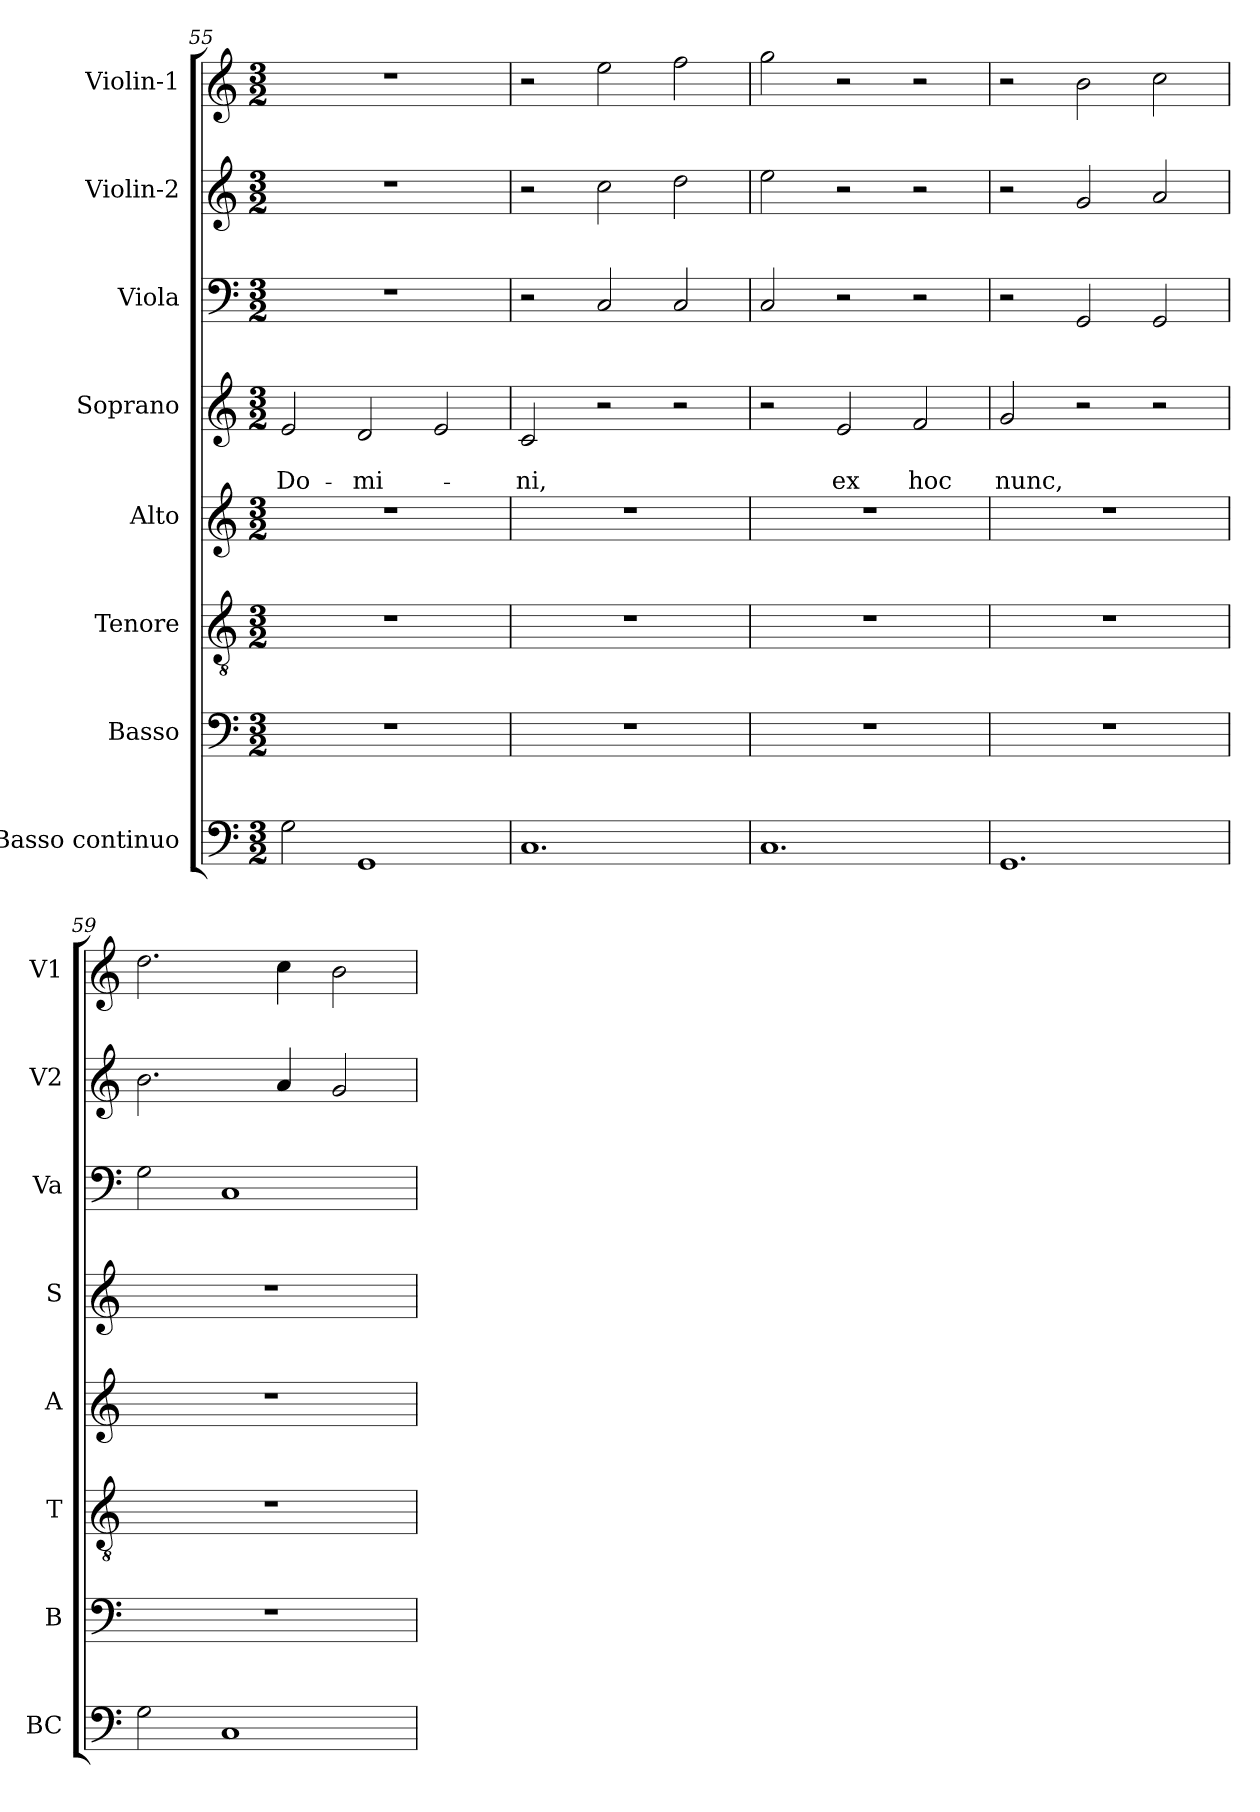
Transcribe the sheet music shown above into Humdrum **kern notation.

**kern	**kern	**kern	**kern	**kern	**text	**text	**kern	**kern	**kern
*part8	*part7	*part6	*part5	*part4	*part4	*part4	*part3	*part2	*part1
*staff8	*staff7	*staff6	*staff5	*staff4	*staff4	*staff4	*staff3	*staff2	*staff1
*I"Basso continuo	*I"Basso	*I"Tenore	*I"Alto	*I"Soprano	*	*	*I"Viola	*I"Violin-2	*I"Violin-1
*I'BC	*I'B	*I'T	*I'A	*I'S	*	*	*I'Va	*I'V2	*I'V1
*clefF4	*clefF4	*clefGv2	*clefG2	*clefG2	*	*	*clefF4	*clefG2	*clefG2
*k[]	*k[]	*k[]	*k[]	*k[]	*	*	*k[]	*k[]	*k[]
*C:	*C:	*C:	*C:	*C:	*	*	*C:	*C:	*C:
*M3/2	*M3/2	*M3/2	*M3/2	*M3/2	*	*	*M3/2	*M3/2	*M3/2
=55	=55	=55	=55	=55	=55	=55	=55	=55	=55
!	!	!	!	!	!	!LO:LY:b	!	!	!
2G\	1.r	1.r	1.r	2e/	.	Do-	1.r	1.r	1.r
!	!	!	!	!	!	!LO:LY:b	!	!	!
1GG	.	.	.	2d/	.	-mi-	.	.	.
.	.	.	.	2e/	.	.	.	.	.
!!LO:LB:g=z
=56	=56	=56	=56	=56	=56	=56	=56	=56	=56
!	!	!	!	!	!	!LO:LY:b	!	!	!
1.C	1.r	1.r	1.r	2c/	.	-ni,	2r	2r	2r
.	.	.	.	2r	.	.	2C/	2cc\	2ee\
.	.	.	.	2r	.	.	2C/	2dd\	2ff\
=57	=57	=57	=57	=57	=57	=57	=57	=57	=57
1.C	1.r	1.r	1.r	2r	.	.	2C/	2ee\	2gg\
!	!	!	!	!	!	!LO:LY:b	!	!	!
.	.	.	.	2e/	.	ex	2r	2r	2r
!	!	!	!	!	!	!LO:LY:b	!	!	!
.	.	.	.	2f/	.	hoc	2r	2r	2r
=58	=58	=58	=58	=58	=58	=58	=58	=58	=58
!	!	!	!	!	!	!LO:LY:b	!	!	!
1.GG	1.r	1.r	1.r	2g/	.	nunc,	2r	2r	2r
.	.	.	.	2r	.	.	2GG/	2g/	2b\
.	.	.	.	2r	.	.	2GG/	2a/	2cc\
=59	=59	=59	=59	=59	=59	=59	=59	=59	=59
2G\	1.r	1.r	1.r	1.r	.	.	2G\	2.b\	2.dd\
1C	.	.	.	.	.	.	1C	.	.
.	.	.	.	.	.	.	.	4a/	4cc\
.	.	.	.	.	.	.	.	2g/	2b\
=	=	=	=	=	=	=	=	=	=
*-	*-	*-	*-	*-	*-	*-	*-	*-	*-
